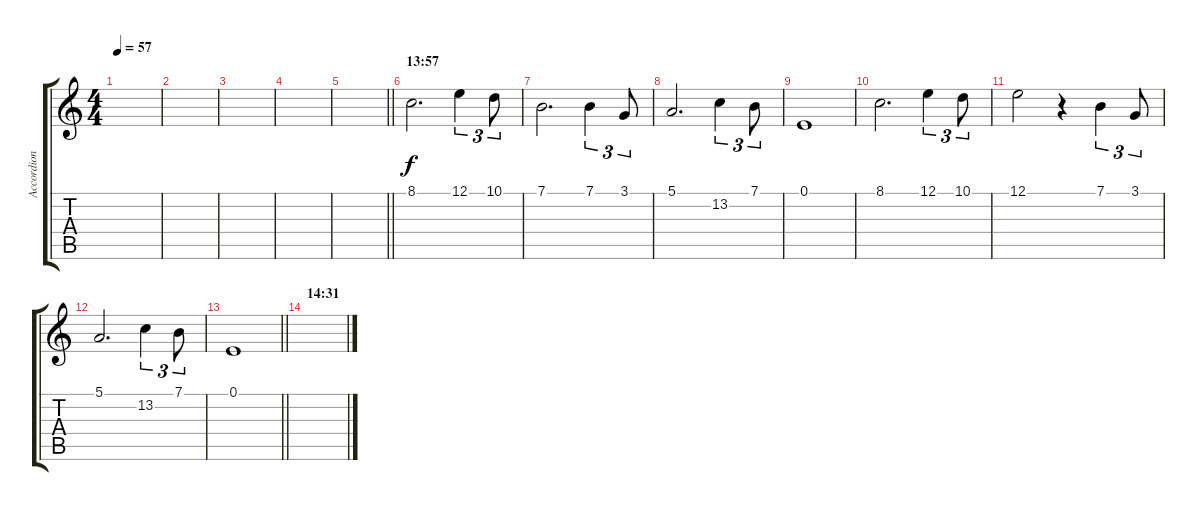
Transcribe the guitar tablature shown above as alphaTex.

\track ("Accordion" "Accordion") {instrument accordion}
\staff {score tabs}
\tuning (E4 B3 G3 D3 A2 E2) {hide}
\ts (4 4)
\tempo 57
\clef g2
\ks c
|
|
|
|
\barLineRight lightlight
|
\section ("" "13:57")
8.1.2{d volume 13} 12.1.4{tu (3 2)} 10.1.8{tu (3 2)} |
7.1.2{d} 7.1.4{tu (3 2)} 3.1.8{tu (3 2)} |
5.1.2{d} 13.2.4{tu (3 2)} 7.1.8{tu (3 2)} |
0.1.1 |
8.1.2{d} 12.1.4{tu (3 2)} 10.1.8{tu (3 2)} |
12.1.2 r.4 7.1.4{tu (3 2)} 3.1.8{tu (3 2)} |
5.1.2{d} 13.2.4{tu (3 2)} 7.1.8{tu (3 2)} |
\barLineRight lightlight
0.1.1 |
\section ("" "14:31")
